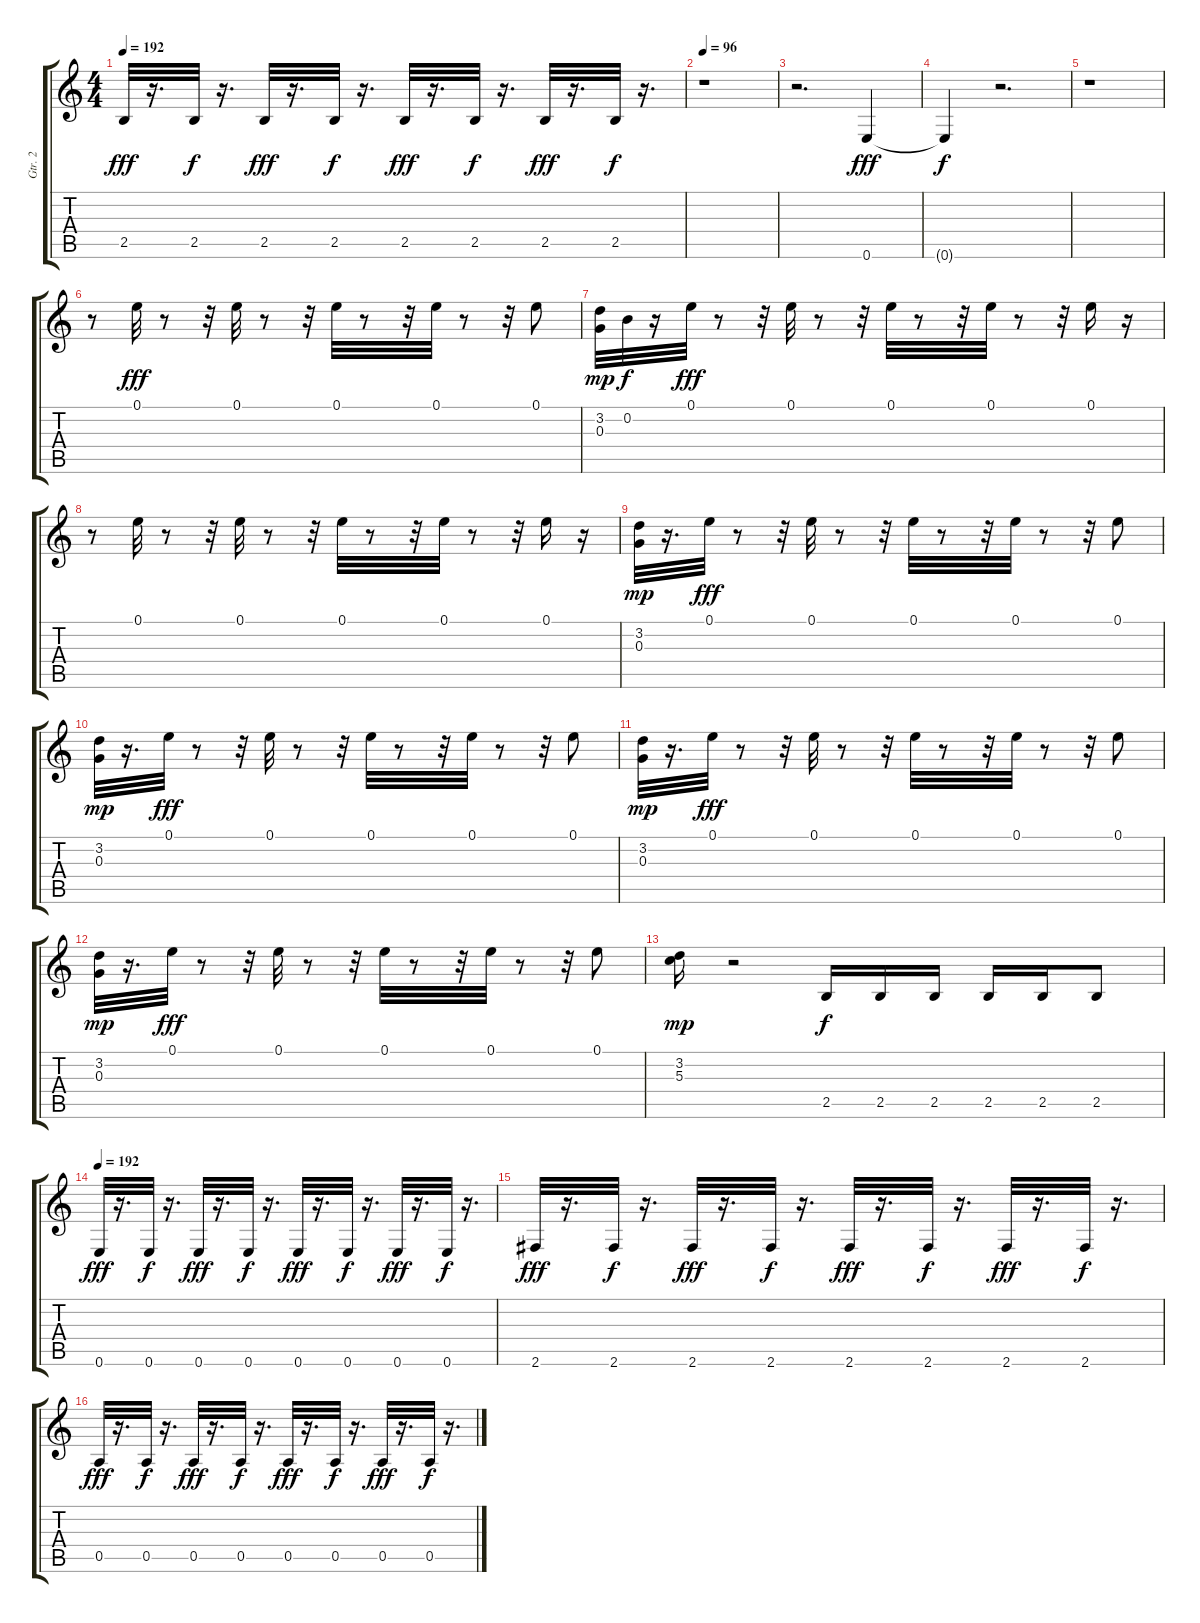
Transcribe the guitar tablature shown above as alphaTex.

\track ("Gtr. 2" "Gtr. 2") {instrument overdrivenguitar}
\staff {score tabs}
\tuning (E4 B3 G3 D3 A2 E2) {hide}
\ts (4 4)
\tempo 192
\clef g2
\ks c
2.5.32{dy fff} r.16{d} 2.5.32{dy f} r.16{d} 2.5.32{dy fff} r.16{d} 2.5.32{dy f} r.16{d} 2.5.32{dy fff} r.16{d} 2.5.32{dy f} r.16{d} 2.5.32{dy fff} r.16{d} 2.5.32{dy f} r.16{d} |
\tempo 96
r.1 |
r.2{d} 0.6.4{dy fff} |
0.6{t}.4{dy f} r.2{d} |
r.1 |
r.8 0.1.32{dy fff volume 9} r.8 r.32 0.1.32 r.8 r.32 0.1.32 r.8 r.32 0.1.32 r.8 r.32 0.1.8 |
(3.2 0.3).32{dy mp} 0.2.32{dy f} r.16 0.1.32{dy fff} r.8 r.32 0.1.32 r.8 r.32 0.1.32 r.8 r.32 0.1.32 r.8 r.32 0.1.16 r.16 |
r.8 0.1.32 r.8 r.32 0.1.32 r.8 r.32 0.1.32 r.8 r.32 0.1.32 r.8 r.32 0.1.16 r.16 |
(3.2 0.3).32{dy mp} r.16{d} 0.1.32{dy fff} r.8 r.32 0.1.32 r.8 r.32 0.1.32 r.8 r.32 0.1.32 r.8 r.32 0.1.8 |
(3.2 0.3).32{dy mp} r.16{d} 0.1.32{dy fff} r.8 r.32 0.1.32 r.8 r.32 0.1.32 r.8 r.32 0.1.32 r.8 r.32 0.1.8 |
(3.2 0.3).32{dy mp} r.16{d} 0.1.32{dy fff} r.8 r.32 0.1.32 r.8 r.32 0.1.32 r.8 r.32 0.1.32 r.8 r.32 0.1.8 |
(3.2 0.3).32{dy mp} r.16{d} 0.1.32{dy fff} r.8 r.32 0.1.32 r.8 r.32 0.1.32 r.8 r.32 0.1.32 r.8 r.32 0.1.8 |
(3.2 5.3).16{dy mp} r.2 2.5.16{dy f} 2.5.16 2.5.16 2.5.16 2.5.16 2.5.8 |
\tempo 192
0.6.32{dy fff volume 13 instrument distortionguitar} r.16{d} 0.6.32{dy f} r.16{d} 0.6.32{dy fff} r.16{d} 0.6.32{dy f} r.16{d} 0.6.32{dy fff} r.16{d} 0.6.32{dy f} r.16{d} 0.6.32{dy fff} r.16{d} 0.6.32{dy f} r.16{d} |
2.6.32{dy fff} r.16{d} 2.6.32{dy f} r.16{d} 2.6.32{dy fff} r.16{d} 2.6.32{dy f} r.16{d} 2.6.32{dy fff} r.16{d} 2.6.32{dy f} r.16{d} 2.6.32{dy fff} r.16{d} 2.6.32{dy f} r.16{d} |
0.5.32{dy fff} r.16{d} 0.5.32{dy f} r.16{d} 0.5.32{dy fff} r.16{d} 0.5.32{dy f} r.16{d} 0.5.32{dy fff} r.16{d} 0.5.32{dy f} r.16{d} 0.5.32{dy fff} r.16{d} 0.5.32{dy f} r.16{d}
